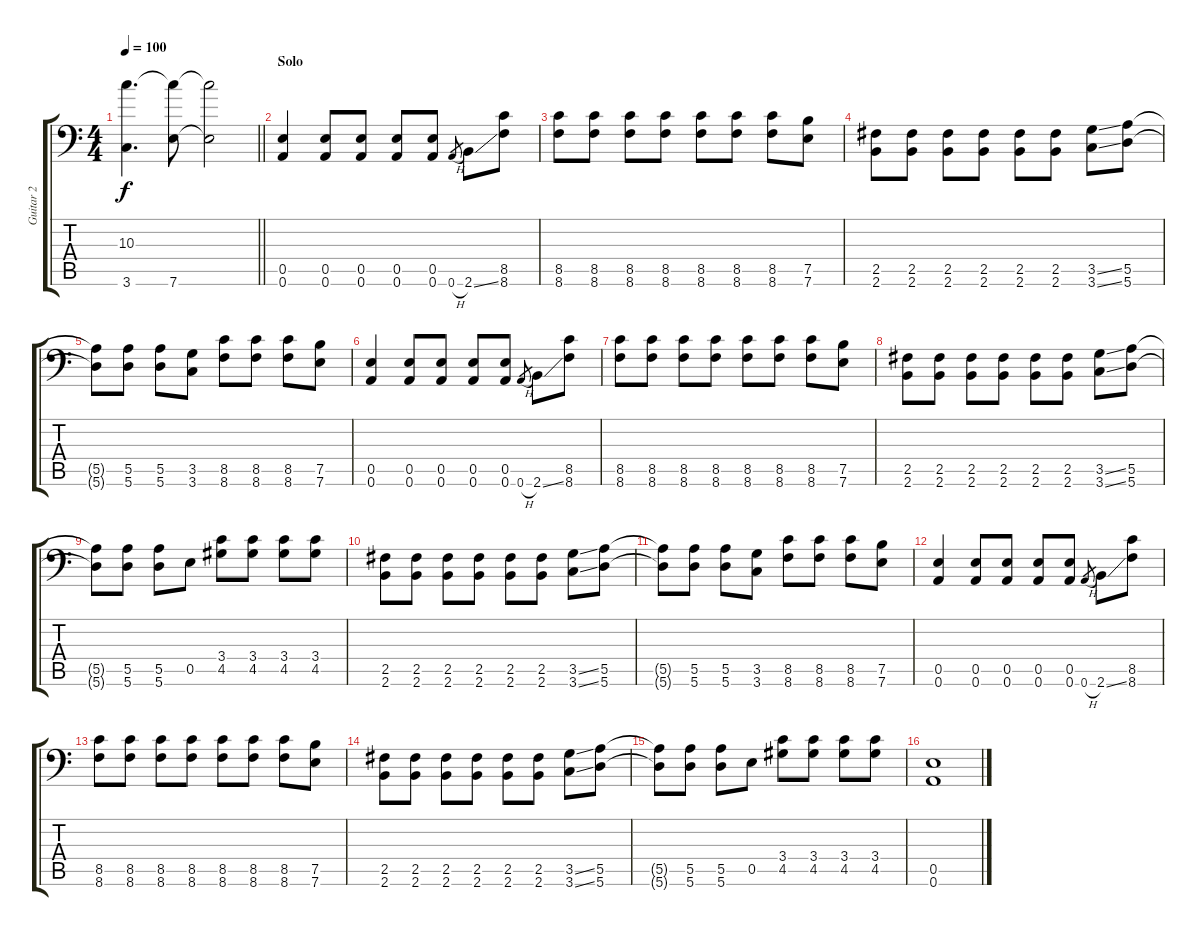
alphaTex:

\track ("Guitar 2 " "Guitar 2 ") {instrument distortionguitar}
\staff {score tabs}
\tuning (B3 Gb3 D3 A2 E2 A1) {hide}
\ts (4 4)
\tempo 100
\clef f4
\barLineRight lightlight
\ks c
(10.3{t} 3.6{t}).4{d dy f} (10.3{t} 7.6).8 (10.3{t} 7.6{t}).2 |
\section ("" "Solo")
(0.5 0.6).4 (0.5 0.6).8 (0.5 0.6).8 (0.5 0.6).8 (0.5 0.6).8 0.6{h}.8{gr} 2.6{ss}.8 (8.5 8.6).8 |
(8.5 8.6).8 (8.5 8.6).8 (8.5 8.6).8 (8.5 8.6).8 (8.5 8.6).8 (8.5 8.6).8 (8.5 8.6).8 (7.5 7.6).8 |
(2.5 2.6).8 (2.5 2.6).8 (2.5 2.6).8 (2.5 2.6).8 (2.5 2.6).8 (2.5 2.6).8 (3.5{ss} 3.6{ss}).8 (5.5 5.6).8 |
(5.5{t} 5.6{t}).8 (5.5 5.6).8 (5.5 5.6).8 (3.5 3.6).8 (8.5 8.6).8 (8.5 8.6).8 (8.5 8.6).8 (7.5 7.6).8 |
(0.5 0.6).4 (0.5 0.6).8 (0.5 0.6).8 (0.5 0.6).8 (0.5 0.6).8 0.6{h}.8{gr} 2.6{ss}.8 (8.5 8.6).8 |
(8.5 8.6).8 (8.5 8.6).8 (8.5 8.6).8 (8.5 8.6).8 (8.5 8.6).8 (8.5 8.6).8 (8.5 8.6).8 (7.5 7.6).8 |
(2.5 2.6).8 (2.5 2.6).8 (2.5 2.6).8 (2.5 2.6).8 (2.5 2.6).8 (2.5 2.6).8 (3.5{ss} 3.6{ss}).8 (5.5 5.6).8 |
(5.5{t} 5.6{t}).8 (5.5 5.6).8 (5.5 5.6).8 0.5.8 (3.4 4.5).8 (3.4 4.5).8 (3.4 4.5).8 (3.4 4.5).8 |
(2.5 2.6).8 (2.5 2.6).8 (2.5 2.6).8 (2.5 2.6).8 (2.5 2.6).8 (2.5 2.6).8 (3.5{ss} 3.6{ss}).8 (5.5 5.6).8 |
(5.5{t} 5.6{t}).8 (5.5 5.6).8 (5.5 5.6).8 (3.5 3.6).8 (8.5 8.6).8 (8.5 8.6).8 (8.5 8.6).8 (7.5 7.6).8 |
(0.5 0.6).4 (0.5 0.6).8 (0.5 0.6).8 (0.5 0.6).8 (0.5 0.6).8 0.6{h}.8{gr} 2.6{ss}.8 (8.5 8.6).8 |
(8.5 8.6).8 (8.5 8.6).8 (8.5 8.6).8 (8.5 8.6).8 (8.5 8.6).8 (8.5 8.6).8 (8.5 8.6).8 (7.5 7.6).8 |
(2.5 2.6).8 (2.5 2.6).8 (2.5 2.6).8 (2.5 2.6).8 (2.5 2.6).8 (2.5 2.6).8 (3.5{ss} 3.6{ss}).8 (5.5 5.6).8 |
(5.5{t} 5.6{t}).8 (5.5 5.6).8 (5.5 5.6).8 0.5.8 (3.4 4.5).8 (3.4 4.5).8 (3.4 4.5).8 (3.4 4.5).8 |
(0.5 0.6).1
